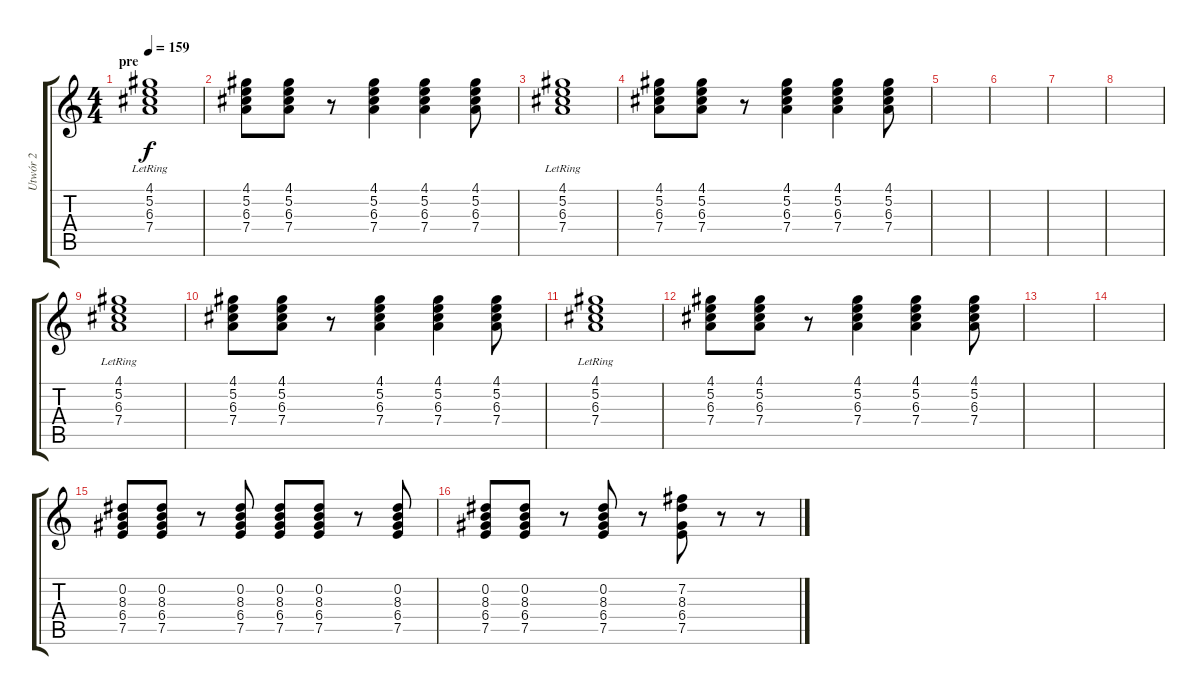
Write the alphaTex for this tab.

\track ("Utwór 2" "Utwór 2") {instrument electricguitarclean}
\staff {score tabs}
\tuning (E4 B3 G3 D3 A2 E2) {hide}
\ts (4 4)
\section ("" "pre")
\tempo 159
\clef g2
\ks c
(4.1{lr} 5.2{lr} 6.3{lr} 7.4{lr}).1{dy f} |
(4.1 5.2 6.3 7.4).8 (4.1 5.2 6.3 7.4).8 r.8 (4.1 5.2 6.3 7.4).4 (4.1 5.2 6.3 7.4).4 (4.1 5.2 6.3 7.4).8 |
(4.1{lr} 5.2{lr} 6.3{lr} 7.4{lr}).1 |
(4.1 5.2 6.3 7.4).8 (4.1 5.2 6.3 7.4).8 r.8 (4.1 5.2 6.3 7.4).4 (4.1 5.2 6.3 7.4).4 (4.1 5.2 6.3 7.4).8 |
|
|
|
|
(4.1{lr} 5.2{lr} 6.3{lr} 7.4{lr}).1 |
(4.1 5.2 6.3 7.4).8 (4.1 5.2 6.3 7.4).8 r.8 (4.1 5.2 6.3 7.4).4 (4.1 5.2 6.3 7.4).4 (4.1 5.2 6.3 7.4).8 |
(4.1{lr} 5.2{lr} 6.3{lr} 7.4{lr}).1 |
(4.1 5.2 6.3 7.4).8 (4.1 5.2 6.3 7.4).8 r.8 (4.1 5.2 6.3 7.4).4 (4.1 5.2 6.3 7.4).4 (4.1 5.2 6.3 7.4).8 |
|
|
(0.2 8.3 6.4 7.5).8 (0.2 8.3 6.4 7.5).8 r.8 (0.2 8.3 6.4 7.5).8 (0.2 8.3 6.4 7.5).8 (0.2 8.3 6.4 7.5).8 r.8 (0.2 8.3 6.4 7.5).8 |
(0.2 8.3 6.4 7.5).8 (0.2 8.3 6.4 7.5).8 r.8 (0.2 8.3 6.4 7.5).8 r.8 (7.2 8.3 6.4 7.5).8 r.8 r.8
